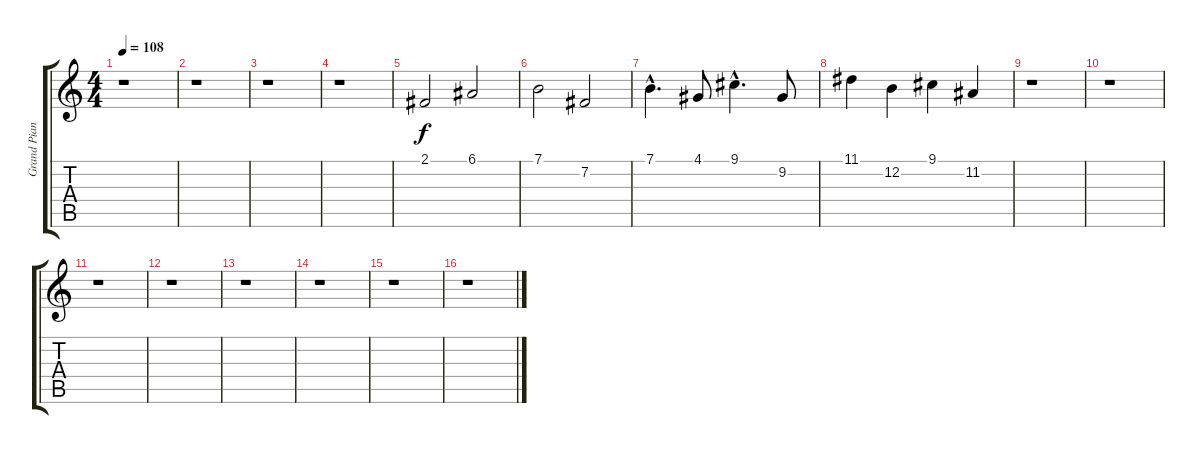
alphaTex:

\track ("Grand Piano" "Grand Pian") {instrument brightacousticpiano}
\staff {score tabs}
\tuning (E4 B3 G3 D3 A2 E2) {hide}
\ts (4 4)
\tempo 108
\clef g2
\ks c
r.1{dy f} |
r.1 |
r.1 |
r.1 |
2.1.2 6.1.2 |
7.1.2 7.2.2 |
7.1{hac}.4{d} 4.1.8 9.1{hac}.4{d} 9.2.8 |
11.1.4 12.2.4 9.1.4 11.2.4 |
r.1 |
r.1 |
r.1 |
r.1 |
r.1 |
r.1 |
r.1 |
r.1
